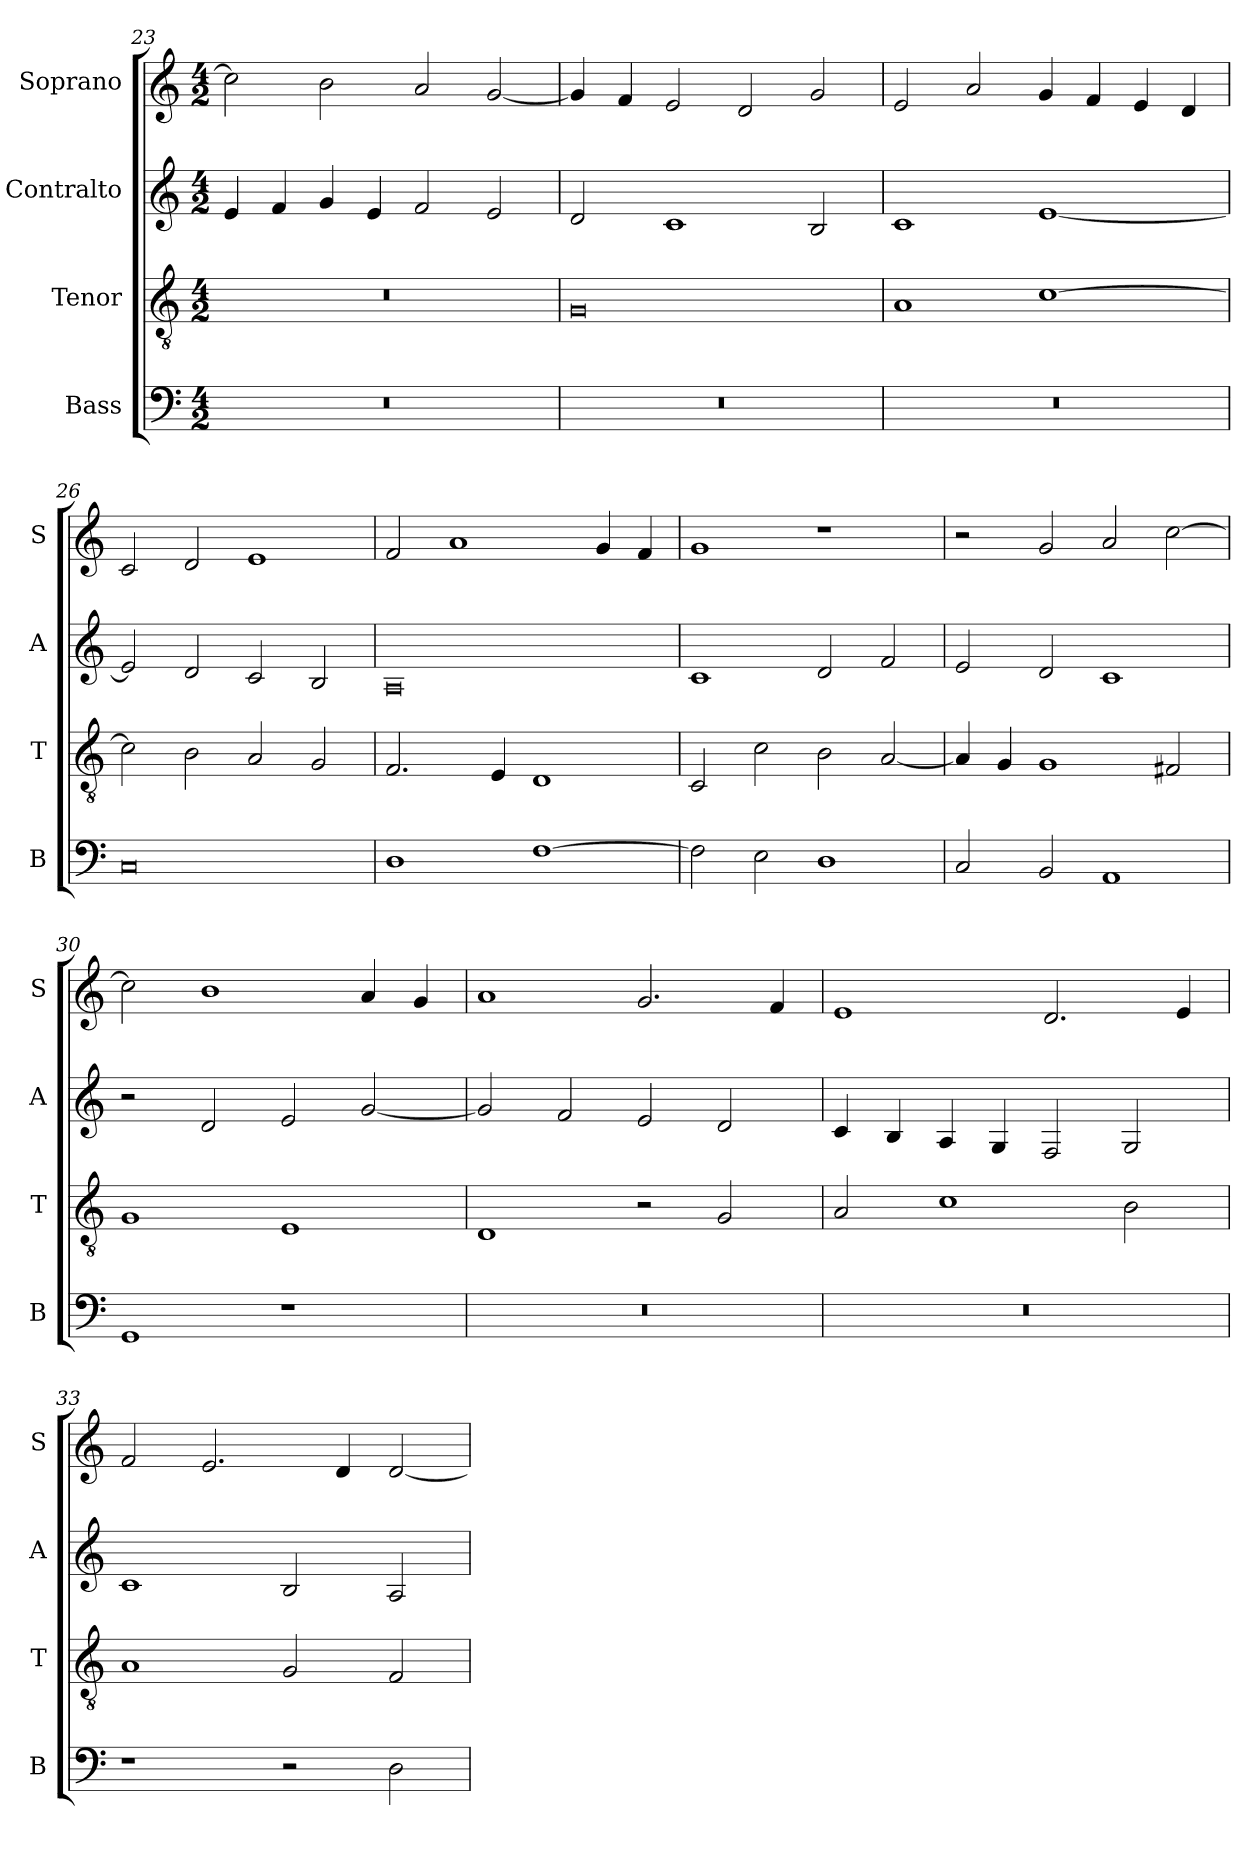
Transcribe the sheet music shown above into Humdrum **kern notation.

**kern	**kern	**kern	**kern
*part4	*part3	*part2	*part1
*staff4	*staff3	*staff2	*staff1
*I"Bass	*I"Tenor	*I"Contralto	*I"Soprano
*I'B	*I'T	*I'A	*I'S
*clefF4	*clefGv2	*clefG2	*clefG2
*k[]	*k[]	*k[]	*k[]
*E:phr	*E:phr	*E:phr	*E:phr
*M4/2	*M4/2	*M4/2	*M4/2
=23	=23	=23	=23
0r	0r	4e	2cc]
.	.	4f	.
.	.	4g	2b
.	.	4e	.
.	.	2f	2a
.	.	2e	[2g
=24	=24	=24	=24
0r	0G	2d	4g]
.	.	.	4f
.	.	1c	2e
.	.	.	2d
.	.	2B	2g
=25	=25	=25	=25
0r	1A	1c	2e
.	.	.	2a
.	[1c	[1e	4g
.	.	.	4f
.	.	.	4e
.	.	.	4d
=26	=26	=26	=26
0C	2c]	2e]	2c
.	2B	2d	2d
.	2A	2c	1e
.	2G	2B	.
=27	=27	=27	=27
1D	2.F	0A	2f
.	.	.	1a
.	4E	.	.
[1F	1D	.	.
.	.	.	4g
.	.	.	4f
=28	=28	=28	=28
2F]	2C	1c	1g
2E	2c	.	.
1D	2B	2d	1r
.	[2A	2f	.
=29	=29	=29	=29
2C	4A]	2e	2r
.	4G	.	.
2BB	1G	2d	2g
1AA	.	1c	2a
.	2F#X	.	[2cc
=30	=30	=30	=30
1GG	1G	2r	2cc]
.	.	2d	1b
1r	1E	2e	.
.	.	[2g	4a
.	.	.	4g
=31	=31	=31	=31
0r	1D	2g]	1a
.	.	2f	.
.	2r	2e	2.g
.	2G	2d	.
.	.	.	4f
=32	=32	=32	=32
0r	2A	4c	1e
.	.	4B	.
.	1c	4A	.
.	.	4G	.
.	.	2F	2.d
.	2B	2G	.
.	.	.	4e
=33	=33	=33	=33
1r	1A	1c	2f
.	.	.	2.e
2r	2G	2B	.
.	.	.	4d
2D	2F	2A	[2d
=	=	=	=
*-	*-	*-	*-
